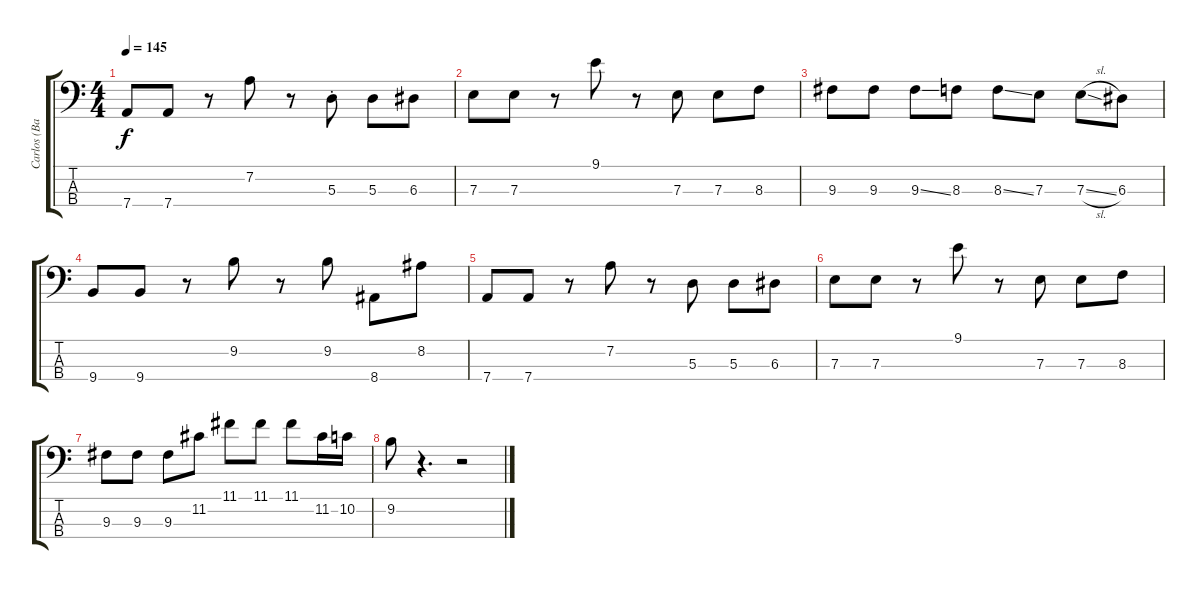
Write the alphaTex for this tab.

\track ("Carlos (Bass)" "Carlos (Ba") {instrument electricbasspick}
\staff {score tabs}
\tuning (G2 D2 A1 D1) {hide}
\ts (4 4)
\tempo 145
\clef f4
\ks c
7.4.8{dy f} 7.4.8 r.8 7.2.8 r.8 5.3{st}.8 5.3.8 6.3.8 |
7.3.8 7.3.8 r.8 9.1.8 r.8 7.3.8 7.3.8 8.3.8 |
9.3.8 9.3.8 9.3{ss}.8 8.3.8 8.3{ss}.8 7.3.8 7.3{sl}.8 6.3.8 |
9.4.8 9.4.8 r.8 9.2.8 r.8 9.2.8 8.4.8 8.2.8 |
7.4.8 7.4.8 r.8 7.2.8 r.8 5.3.8 5.3.8 6.3.8 |
7.3.8 7.3.8 r.8 9.1.8 r.8 7.3.8 7.3.8 8.3.8 |
9.3.8 9.3.8 9.3.8 11.2.8 11.1.8 11.1.8 11.1.8 11.2.16 10.2.16 |
9.2.8 r.4{d} r.2
